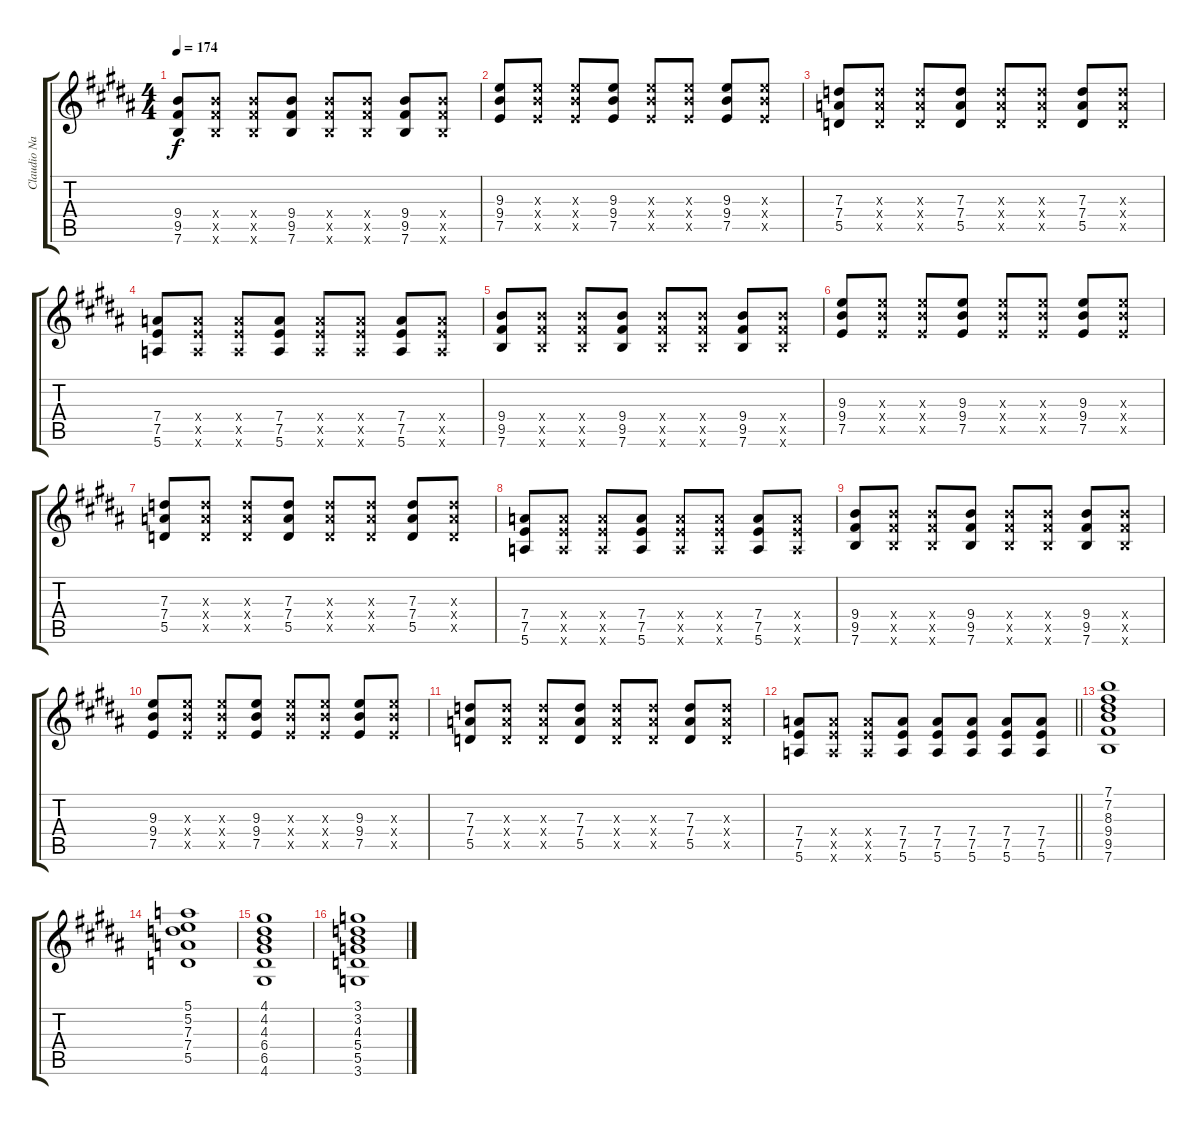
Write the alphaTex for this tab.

\track ("Claudio Narea (Guitarra)" "Claudio Na") {instrument distortionguitar}
\staff {score tabs}
\tuning (E4 B3 G3 D3 A2 E2) {hide}
\ts (4 4)
\tempo 174
\clef g2
\ks b
(9.4 9.5 7.6).8{dy f} (9.4{x} 9.5{x} 7.6{x}).8 (9.4{x} 9.5{x} 7.6{x}).8 (9.4 9.5 7.6).8 (9.4{x} 9.5{x} 7.6{x}).8 (9.4{x} 9.5{x} 7.6{x}).8 (9.4 9.5 7.6).8 (9.4{x} 9.5{x} 7.6{x}).8 |
(9.3 9.4 7.5).8 (9.3{x} 9.4{x} 7.5{x}).8 (9.3{x} 9.4{x} 7.5{x}).8 (9.3 9.4 7.5).8 (9.3{x} 9.4{x} 7.5{x}).8 (9.3{x} 9.4{x} 7.5{x}).8 (9.3 9.4 7.5).8 (9.3{x} 9.4{x} 7.5{x}).8 |
(7.3 7.4 5.5).8 (7.3{x} 7.4{x} 5.5{x}).8 (7.3{x} 7.4{x} 5.5{x}).8 (7.3 7.4 5.5).8 (7.3{x} 7.4{x} 5.5{x}).8 (7.3{x} 7.4{x} 5.5{x}).8 (7.3 7.4 5.5).8 (7.3{x} 7.4{x} 5.5{x}).8 |
(7.4 7.5 5.6).8 (7.4{x} 7.5{x} 5.6{x}).8 (7.4{x} 7.5{x} 5.6{x}).8 (7.4 7.5 5.6).8 (7.4{x} 7.5{x} 5.6{x}).8 (7.4{x} 7.5{x} 5.6{x}).8 (7.4 7.5 5.6).8 (7.4{x} 7.5{x} 5.6{x}).8 |
(9.4 9.5 7.6).8 (9.4{x} 9.5{x} 7.6{x}).8 (9.4{x} 9.5{x} 7.6{x}).8 (9.4 9.5 7.6).8 (9.4{x} 9.5{x} 7.6{x}).8 (9.4{x} 9.5{x} 7.6{x}).8 (9.4 9.5 7.6).8 (9.4{x} 9.5{x} 7.6{x}).8 |
(9.3 9.4 7.5).8 (9.3{x} 9.4{x} 7.5{x}).8 (9.3{x} 9.4{x} 7.5{x}).8 (9.3 9.4 7.5).8 (9.3{x} 9.4{x} 7.5{x}).8 (9.3{x} 9.4{x} 7.5{x}).8 (9.3 9.4 7.5).8 (9.3{x} 9.4{x} 7.5{x}).8 |
(7.3 7.4 5.5).8 (7.3{x} 7.4{x} 5.5{x}).8 (7.3{x} 7.4{x} 5.5{x}).8 (7.3 7.4 5.5).8 (7.3{x} 7.4{x} 5.5{x}).8 (7.3{x} 7.4{x} 5.5{x}).8 (7.3 7.4 5.5).8 (7.3{x} 7.4{x} 5.5{x}).8 |
(7.4 7.5 5.6).8 (7.4{x} 7.5{x} 5.6{x}).8 (7.4{x} 7.5{x} 5.6{x}).8 (7.4 7.5 5.6).8 (7.4{x} 7.5{x} 5.6{x}).8 (7.4{x} 7.5{x} 5.6{x}).8 (7.4 7.5 5.6).8 (7.4{x} 7.5{x} 5.6{x}).8 |
(9.4 9.5 7.6).8 (9.4{x} 9.5{x} 7.6{x}).8 (9.4{x} 9.5{x} 7.6{x}).8 (9.4 9.5 7.6).8 (9.4{x} 9.5{x} 7.6{x}).8 (9.4{x} 9.5{x} 7.6{x}).8 (9.4 9.5 7.6).8 (9.4{x} 9.5{x} 7.6{x}).8 |
(9.3 9.4 7.5).8 (9.3{x} 9.4{x} 7.5{x}).8 (9.3{x} 9.4{x} 7.5{x}).8 (9.3 9.4 7.5).8 (9.3{x} 9.4{x} 7.5{x}).8 (9.3{x} 9.4{x} 7.5{x}).8 (9.3 9.4 7.5).8 (9.3{x} 9.4{x} 7.5{x}).8 |
(7.3 7.4 5.5).8 (7.3{x} 7.4{x} 5.5{x}).8 (7.3{x} 7.4{x} 5.5{x}).8 (7.3 7.4 5.5).8 (7.3{x} 7.4{x} 5.5{x}).8 (7.3{x} 7.4{x} 5.5{x}).8 (7.3 7.4 5.5).8 (7.3{x} 7.4{x} 5.5{x}).8 |
\barLineRight lightlight
(7.4 7.5 5.6).8 (7.4{x} 7.5{x} 5.6{x}).8 (7.4{x} 7.5{x} 5.6{x}).8 (7.4 7.5 5.6).8 (7.4 7.5 5.6).8 (7.4 7.5 5.6).8 (7.4 7.5 5.6).8 (7.4 7.5 5.6).8 |
(7.1 7.2 8.3 9.4 9.5 7.6).1{volume 10} |
(5.1 5.2 7.3 7.4 5.5).1 |
(4.1 4.2 4.3 6.4 6.5 4.6).1 |
(3.1 3.2 4.3 5.4 5.5 3.6).1
